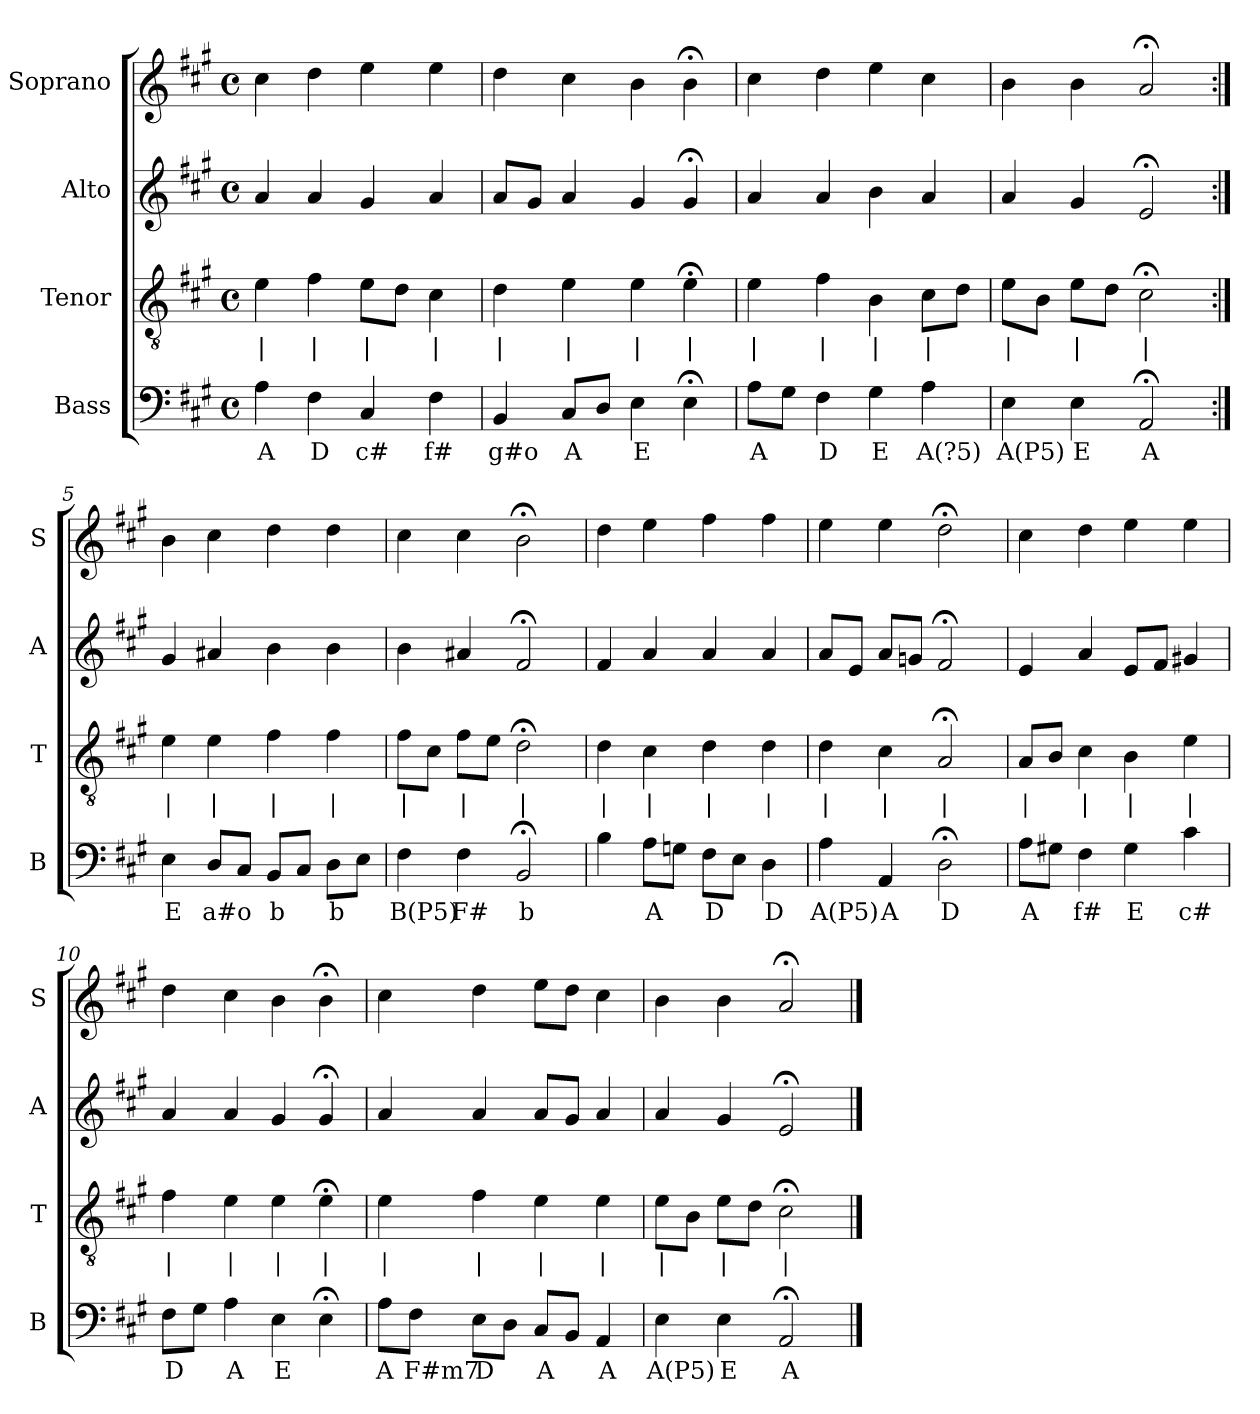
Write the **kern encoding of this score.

**kern	**text	**kern	**text	**kern	**kern
*part4	*part4	*part3	*part3	*part2	*part1
*staff4	*staff4	*staff3	*staff3	*staff2	*staff1
*I"Bass	*	*I"Tenor	*	*I"Alto	*I"Soprano
*I'B	*	*I'T	*	*I'A	*I'S
*clefF4	*	*clefGv2	*	*clefG2	*clefG2
*k[f#c#g#]	*	*k[f#c#g#]	*	*k[f#c#g#]	*k[f#c#g#]
*A:	*	*A:	*	*A:	*A:
*M4/4	*	*M4/4	*	*M4/4	*M4/4
*met(c)	*	*met(c)	*	*met(c)	*met(c)
*MM100	*	*MM100	*	*MM100	*MM100
=1	=1	=1	=1	=1	=1
4A	A	4e	|	4a	4cc#
4F#	D	4f#	|	4a	4dd
4C#	c#	8eL	|	4g#	4ee
.	.	8dJ	.	.	.
4F#	f#	4c#	|	4a	4ee
=2	=2	=2	=2	=2	=2
4BB	g#o	4d	|	8aL	4dd
.	.	.	.	8g#J	.
8C#L	A	4e	|	4a	4cc#
8DJ	.	.	.	.	.
4E	E	4e	|	4g#	4b
4E;<	.	4e;<	|	4g#;<	4b;<
=3	=3	=3	=3	=3	=3
8AL	A	4e	|	4a	4cc#
8G#J	.	.	.	.	.
4F#	D	4f#	|	4a	4dd
4G#	E	4B	|	4b	4ee
4A	A(?5)	8c#L	|	4a	4cc#
.	.	8dJ	.	.	.
=4	=4	=4	=4	=4	=4
4E	A(P5)	8eL	|	4a	4b
.	.	8BJ	.	.	.
4E	E	8eL	|	4g#	4b
.	.	8dJ	.	.	.
2AA;<	A	2c#;<	|	2e;<	2a;<
=5:|!	=5:|!	=5:|!	=5:|!	=5:|!	=5:|!
4E	E	4e	|	4g#	4b
8DL	a#o	4e	|	4a#X	4cc#
8C#J	.	.	.	.	.
8BBL	b	4f#	|	4b	4dd
8C#J	.	.	.	.	.
8DL	b	4f#	|	4b	4dd
8EJ	.	.	.	.	.
=6	=6	=6	=6	=6	=6
4F#	B(P5)	8f#L	|	4b	4cc#
.	.	8c#J	.	.	.
4F#	F#	8f#L	|	4a#X	4cc#
.	.	8eJ	.	.	.
2BB;<	b	2d;<	|	2f#;<	2b;<
=7	=7	=7	=7	=7	=7
4B	.	4d	|	4f#	4dd
8AL	A	4c#	|	4a	4ee
8GnJ	.	.	.	.	.
8F#L	D	4d	|	4a	4ff#
8EJ	.	.	.	.	.
4D	D	4d	|	4a	4ff#
=8	=8	=8	=8	=8	=8
4A	A(P5)	4d	|	8aL	4ee
.	.	.	.	8eJ	.
4AA	A	4c#	|	8aL	4ee
.	.	.	.	8gnJ	.
2D;<	D	2A;<	|	2f#;<	2dd;<
=9	=9	=9	=9	=9	=9
8AL	A	8AL	|	4e	4cc#
8G#XJ	.	8BJ	.	.	.
4F#	f#	4c#	|	4a	4dd
4G#	E	4B	|	8eL	4ee
.	.	.	.	8f#J	.
4c#	c#	4e	|	4g#X	4ee
=10	=10	=10	=10	=10	=10
8F#L	D	4f#	|	4a	4dd
8G#J	.	.	.	.	.
4A	A	4e	|	4a	4cc#
4E	E	4e	|	4g#	4b
4E;<	.	4e;<	|	4g#;<	4b;<
=11	=11	=11	=11	=11	=11
8AL	A	4e	|	4a	4cc#
8F#J	F#m7	.	.	.	.
8EL	D	4f#	|	4a	4dd
8DJ	.	.	.	.	.
8C#L	A	4e	|	8aL	8eeL
8BBJ	.	.	.	8g#J	8ddJ
4AA	A	4e	|	4a	4cc#
=12	=12	=12	=12	=12	=12
4E	A(P5)	8eL	|	4a	4b
.	.	8BJ	.	.	.
4E	E	8eL	|	4g#	4b
.	.	8dJ	.	.	.
2AA;<	A	2c#;<	|	2e;<	2a;<
==	==	==	==	==	==
*-	*-	*-	*-	*-	*-
